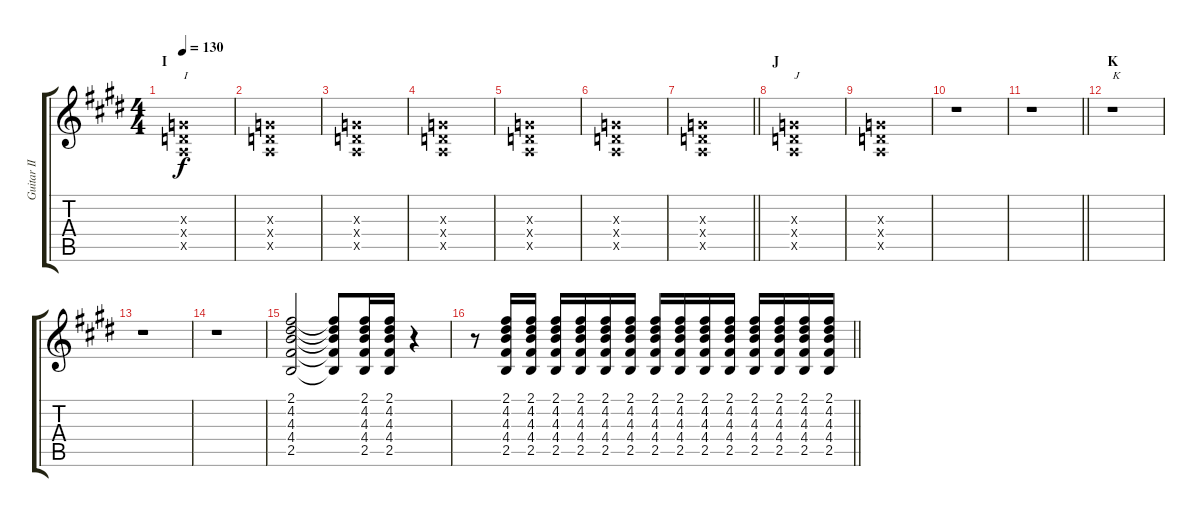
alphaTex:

\track ("Guitar II" "Guitar II") {instrument overdrivenguitar}
\staff {score tabs}
\tuning (E4 B3 G3 D3 A2 E2) {hide}
\ts (4 4)
\section ("" "I")
\tempo 130
\clef g2
\ks e
(0.3{x} 0.4{x} 0.5{x}).1{txt "I" dy f} |
(0.3{x} 0.4{x} 0.5{x}).1 |
(0.3{x} 0.4{x} 0.5{x}).1 |
(0.3{x} 0.4{x} 0.5{x}).1 |
(0.3{x} 0.4{x} 0.5{x}).1 |
(0.3{x} 0.4{x} 0.5{x}).1 |
\barLineRight lightlight
(0.3{x} 0.4{x} 0.5{x}).1 |
\section ("" "J")
(0.3{x} 0.4{x} 0.5{x}).1{txt "J"} |
(0.3{x} 0.4{x} 0.5{x}).1 |
r.1 |
\barLineRight lightlight
r.1 |
\section ("" "K")
r.1{txt "K"} |
r.1 |
r.1 |
(2.1 4.2 4.3 4.4 2.5).2 (2.1{t} 4.2{t} 4.3{t} 4.4{t} 2.5{t}).8 (2.1 4.2 4.3 4.4 2.5).16 (2.1 4.2 4.3 4.4 2.5).16 r.4 |
\barLineRight lightlight
r.8 (2.1 4.2 4.3 4.4 2.5).16 (2.1 4.2 4.3 4.4 2.5).16 (2.1 4.2 4.3 4.4 2.5).16 (2.1 4.2 4.3 4.4 2.5).16 (2.1 4.2 4.3 4.4 2.5).16 (2.1 4.2 4.3 4.4 2.5).16 (2.1 4.2 4.3 4.4 2.5).16 (2.1 4.2 4.3 4.4 2.5).16 (2.1 4.2 4.3 4.4 2.5).16 (2.1 4.2 4.3 4.4 2.5).16 (2.1 4.2 4.3 4.4 2.5).16 (2.1 4.2 4.3 4.4 2.5).16 (2.1 4.2 4.3 4.4 2.5).16 (2.1 4.2 4.3 4.4 2.5).16
